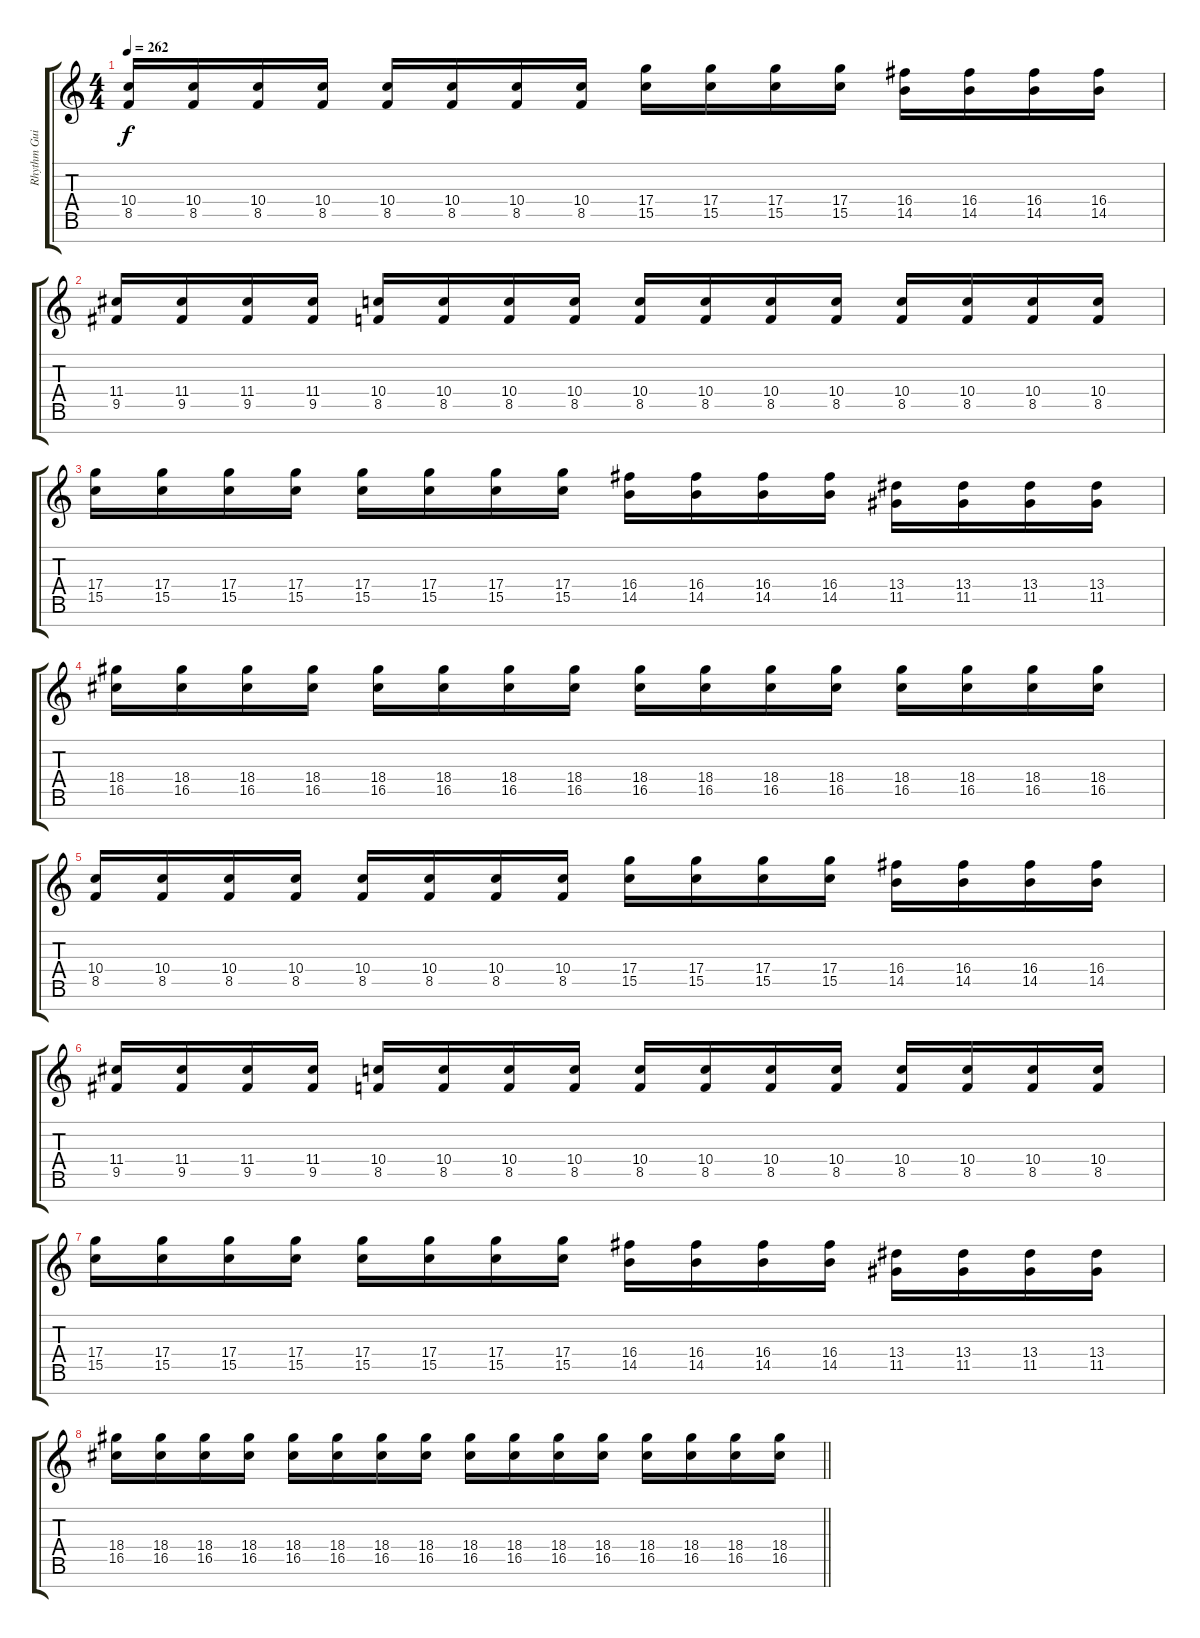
\track ("Rhythm Guitar 1" "Rhythm Gui") {instrument distortionguitar}
\staff {score tabs}
\tuning (E4 B3 G3 D3 A2 E2 B1) {hide}
\ts (4 4)
\tempo 262
\clef g2
\ks c
(10.4 8.5).16{dy f} (10.4 8.5).16 (10.4 8.5).16 (10.4 8.5).16 (10.4 8.5).16 (10.4 8.5).16 (10.4 8.5).16 (10.4 8.5).16 (17.4 15.5).16 (17.4 15.5).16 (17.4 15.5).16 (17.4 15.5).16 (16.4 14.5).16 (16.4 14.5).16 (16.4 14.5).16 (16.4 14.5).16 |
(11.4 9.5).16 (11.4 9.5).16 (11.4 9.5).16 (11.4 9.5).16 (10.4 8.5).16 (10.4 8.5).16 (10.4 8.5).16 (10.4 8.5).16 (10.4 8.5).16 (10.4 8.5).16 (10.4 8.5).16 (10.4 8.5).16 (10.4 8.5).16 (10.4 8.5).16 (10.4 8.5).16 (10.4 8.5).16 |
(17.4 15.5).16 (17.4 15.5).16 (17.4 15.5).16 (17.4 15.5).16 (17.4 15.5).16 (17.4 15.5).16 (17.4 15.5).16 (17.4 15.5).16 (16.4 14.5).16 (16.4 14.5).16 (16.4 14.5).16 (16.4 14.5).16 (13.4 11.5).16 (13.4 11.5).16 (13.4 11.5).16 (13.4 11.5).16 |
(18.4 16.5).16 (18.4 16.5).16 (18.4 16.5).16 (18.4 16.5).16 (18.4 16.5).16 (18.4 16.5).16 (18.4 16.5).16 (18.4 16.5).16 (18.4 16.5).16 (18.4 16.5).16 (18.4 16.5).16 (18.4 16.5).16 (18.4 16.5).16 (18.4 16.5).16 (18.4 16.5).16 (18.4 16.5).16 |
(10.4 8.5).16 (10.4 8.5).16 (10.4 8.5).16 (10.4 8.5).16 (10.4 8.5).16 (10.4 8.5).16 (10.4 8.5).16 (10.4 8.5).16 (17.4 15.5).16 (17.4 15.5).16 (17.4 15.5).16 (17.4 15.5).16 (16.4 14.5).16 (16.4 14.5).16 (16.4 14.5).16 (16.4 14.5).16 |
(11.4 9.5).16 (11.4 9.5).16 (11.4 9.5).16 (11.4 9.5).16 (10.4 8.5).16 (10.4 8.5).16 (10.4 8.5).16 (10.4 8.5).16 (10.4 8.5).16 (10.4 8.5).16 (10.4 8.5).16 (10.4 8.5).16 (10.4 8.5).16 (10.4 8.5).16 (10.4 8.5).16 (10.4 8.5).16 |
(17.4 15.5).16 (17.4 15.5).16 (17.4 15.5).16 (17.4 15.5).16 (17.4 15.5).16 (17.4 15.5).16 (17.4 15.5).16 (17.4 15.5).16 (16.4 14.5).16 (16.4 14.5).16 (16.4 14.5).16 (16.4 14.5).16 (13.4 11.5).16 (13.4 11.5).16 (13.4 11.5).16 (13.4 11.5).16 |
\barLineRight lightlight
(18.4 16.5).16 (18.4 16.5).16 (18.4 16.5).16 (18.4 16.5).16 (18.4 16.5).16 (18.4 16.5).16 (18.4 16.5).16 (18.4 16.5).16 (18.4 16.5).16 (18.4 16.5).16 (18.4 16.5).16 (18.4 16.5).16 (18.4 16.5).16 (18.4 16.5).16 (18.4 16.5).16 (18.4 16.5).16
